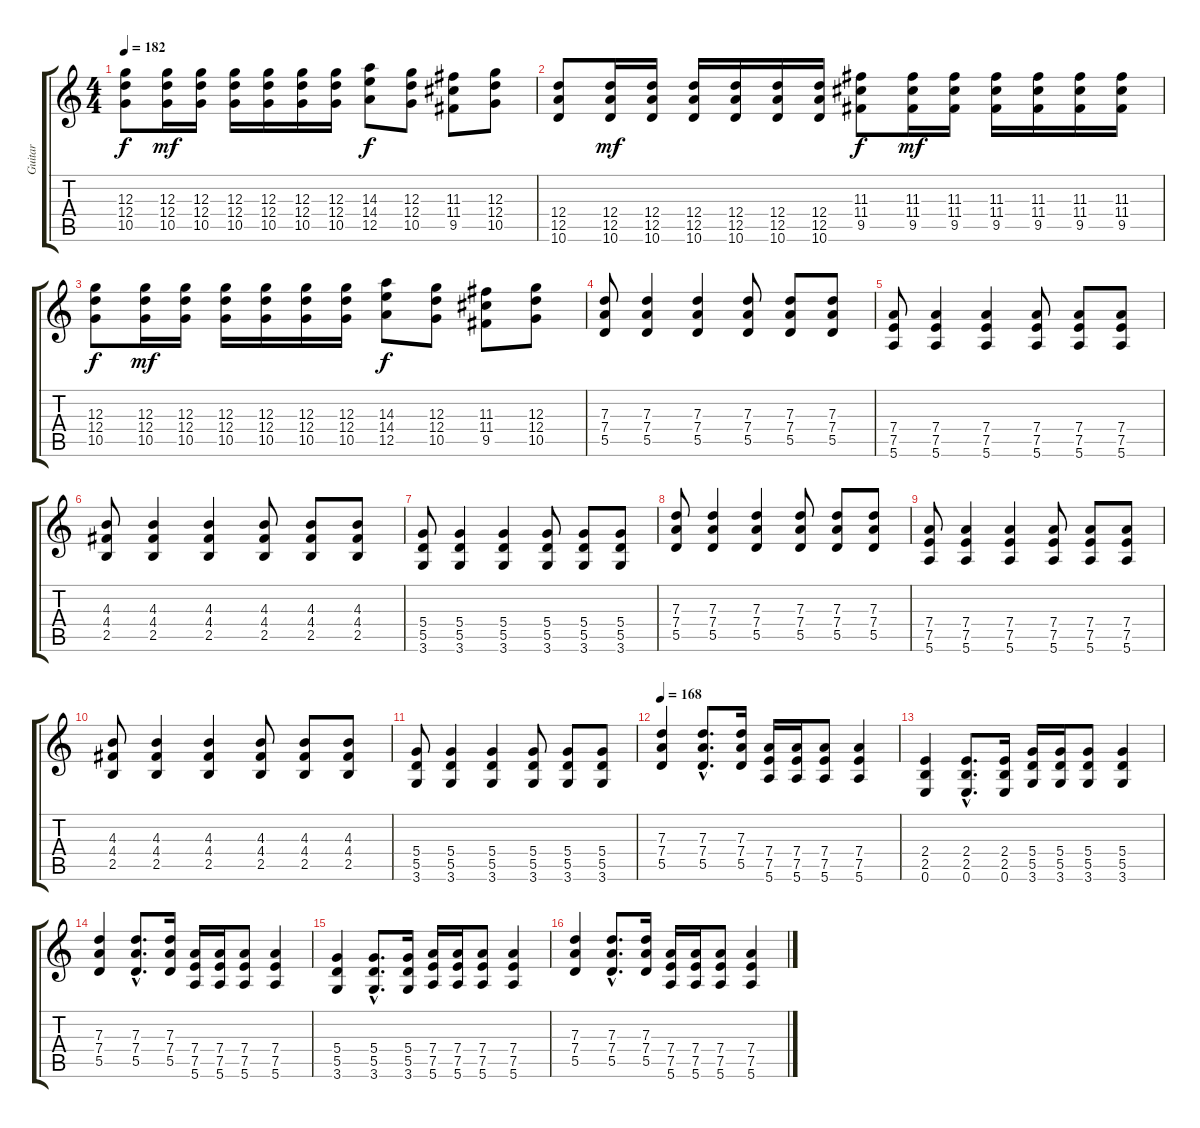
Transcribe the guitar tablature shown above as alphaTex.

\track ("Guitar" "Guitar") {instrument distortionguitar}
\staff {score tabs}
\tuning (E4 B3 G3 D3 A2 E2) {hide}
\ts (4 4)
\tempo 182
\clef g2
\ks c
(12.3 12.4 10.5).8{dy f} (12.3 12.4 10.5).16{dy mf} (12.3 12.4 10.5).16 (12.3 12.4 10.5).16 (12.3 12.4 10.5).16 (12.3 12.4 10.5).16 (12.3 12.4 10.5).16 (14.3 14.4 12.5).8{dy f} (12.3 12.4 10.5).8 (11.3 11.4 9.5).8 (12.3 12.4 10.5).8 |
(12.4 12.5 10.6).8 (12.4 12.5 10.6).16{dy mf} (12.4 12.5 10.6).16 (12.4 12.5 10.6).16 (12.4 12.5 10.6).16 (12.4 12.5 10.6).16 (12.4 12.5 10.6).16 (11.3 11.4 9.5).8{dy f} (11.3 11.4 9.5).16{dy mf} (11.3 11.4 9.5).16 (11.3 11.4 9.5).16 (11.3 11.4 9.5).16 (11.3 11.4 9.5).16 (11.3 11.4 9.5).16 |
(12.3 12.4 10.5).8{dy f} (12.3 12.4 10.5).16{dy mf} (12.3 12.4 10.5).16 (12.3 12.4 10.5).16 (12.3 12.4 10.5).16 (12.3 12.4 10.5).16 (12.3 12.4 10.5).16 (14.3 14.4 12.5).8{dy f} (12.3 12.4 10.5).8 (11.3 11.4 9.5).8 (12.3 12.4 10.5).8 |
(7.3 7.4 5.5).8 (7.3 7.4 5.5).4 (7.3 7.4 5.5).4 (7.3 7.4 5.5).8 (7.3 7.4 5.5).8 (7.3 7.4 5.5).8 |
(7.4 7.5 5.6).8 (7.4 7.5 5.6).4 (7.4 7.5 5.6).4 (7.4 7.5 5.6).8 (7.4 7.5 5.6).8 (7.4 7.5 5.6).8 |
(4.3 4.4 2.5).8 (4.3 4.4 2.5).4 (4.3 4.4 2.5).4 (4.3 4.4 2.5).8 (4.3 4.4 2.5).8 (4.3 4.4 2.5).8 |
(5.4 5.5 3.6).8 (5.4 5.5 3.6).4 (5.4 5.5 3.6).4 (5.4 5.5 3.6).8 (5.4 5.5 3.6).8 (5.4 5.5 3.6).8 |
(7.3 7.4 5.5).8 (7.3 7.4 5.5).4 (7.3 7.4 5.5).4 (7.3 7.4 5.5).8 (7.3 7.4 5.5).8 (7.3 7.4 5.5).8 |
(7.4 7.5 5.6).8 (7.4 7.5 5.6).4 (7.4 7.5 5.6).4 (7.4 7.5 5.6).8 (7.4 7.5 5.6).8 (7.4 7.5 5.6).8 |
(4.3 4.4 2.5).8 (4.3 4.4 2.5).4 (4.3 4.4 2.5).4 (4.3 4.4 2.5).8 (4.3 4.4 2.5).8 (4.3 4.4 2.5).8 |
(5.4 5.5 3.6).8 (5.4 5.5 3.6).4 (5.4 5.5 3.6).4 (5.4 5.5 3.6).8 (5.4 5.5 3.6).8 (5.4 5.5 3.6).8 |
\tempo 168
(7.3 7.4 5.5).4 (7.3{hac} 7.4{hac} 5.5{hac}).8{d} (7.3 7.4 5.5).16 (7.4 7.5 5.6).16 (7.4 7.5 5.6).16 (7.4 7.5 5.6).8 (7.4 7.5 5.6).4 |
(2.4 2.5 0.6).4 (2.4{hac} 2.5{hac} 0.6{hac}).8{d} (2.4 2.5 0.6).16 (5.4 5.5 3.6).16 (5.4 5.5 3.6).16 (5.4 5.5 3.6).8 (5.4 5.5 3.6).4 |
(7.3 7.4 5.5).4 (7.3{hac} 7.4{hac} 5.5{hac}).8{d} (7.3 7.4 5.5).16 (7.4 7.5 5.6).16 (7.4 7.5 5.6).16 (7.4 7.5 5.6).8 (7.4 7.5 5.6).4 |
(5.4 5.5 3.6).4 (5.4{hac} 5.5{hac} 3.6{hac}).8{d} (5.4 5.5 3.6).16 (7.4 7.5 5.6).16 (7.4 7.5 5.6).16 (7.4 7.5 5.6).8 (7.4 7.5 5.6).4 |
(7.3 7.4 5.5).4 (7.3{hac} 7.4{hac} 5.5{hac}).8{d} (7.3 7.4 5.5).16 (7.4 7.5 5.6).16 (7.4 7.5 5.6).16 (7.4 7.5 5.6).8 (7.4 7.5 5.6).4
